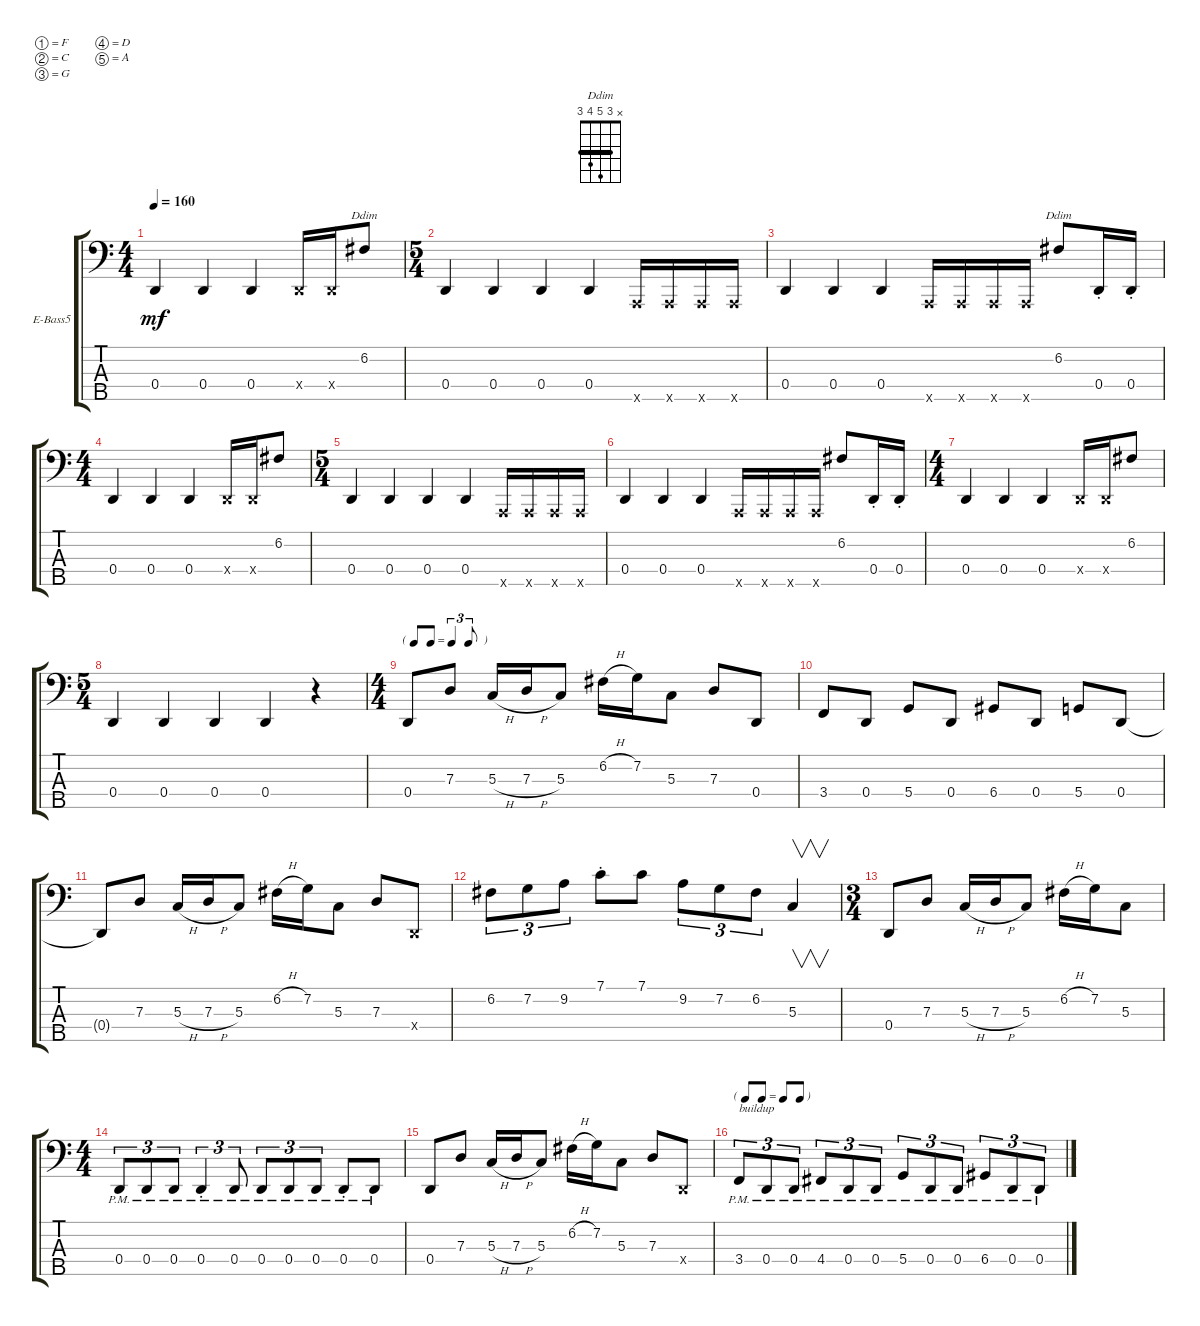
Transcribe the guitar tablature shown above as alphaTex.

\defaultSystemsLayout 4
\bracketExtendMode groupsimilarinstruments
\firstSystemTrackNameOrientation horizontal
\otherSystemsTrackNameOrientation horizontal
\track ("Electric Bass" "E-Bass5") {instrument electricbassfinger}
\staff {score tabs}
\tuning (F2 C2 G1 D1 A0)
\chord ("Ddim" x 3 5 4 3) {barre 3}
\ts (4 4)
\tempo 160
\clef f4
\ks c
0.4.4{dy mf instrument electricbassfinger} 0.4.4 0.4.4 0.4{x}.16 0.4{x}.16 6.2.8{ch "Ddim"} |
\ts (5 4)
0.4.4 0.4.4 0.4.4 0.4.4 0.5{x}.16 0.5{x}.16 0.5{x}.16 0.5{x}.16 |
0.4.4 0.4.4 0.4.4 0.5{x}.16 0.5{x}.16 0.5{x}.16 0.5{x}.16 6.2.8{ch "Ddim"} 0.4{st}.16 0.4{st}.16 |
\ts (4 4)
0.4.4 0.4.4 0.4.4 0.4{x}.16 0.4{x}.16 6.2.8 |
\ts (5 4)
0.4.4 0.4.4 0.4.4 0.4.4 0.5{x}.16 0.5{x}.16 0.5{x}.16 0.5{x}.16 |
0.4.4 0.4.4 0.4.4 0.5{x}.16 0.5{x}.16 0.5{x}.16 0.5{x}.16 6.2.8 0.4{st}.16 0.4{st}.16 |
\ts (4 4)
0.4.4 0.4.4 0.4.4 0.4{x}.16 0.4{x}.16 6.2.8 |
\ts (5 4)
0.4.4 0.4.4 0.4.4 0.4.4 r.4 |
\ts (4 4)
\tf triplet8th
0.4.8 7.3.8 5.3{h}.16 7.3{h}.16 5.3.8 6.2{h}.16 7.2.16 5.3.8 7.3.8 0.4.8 |
3.4.8 0.4.8 5.4.8 0.4.8 6.4.8 0.4.8 5.4.8 0.4.8 |
0.4{t}.8 7.3.8 5.3{h}.16 7.3{h}.16 5.3.8 6.2{h}.16 7.2.16 5.3.8 7.3.8 0.4{x}.8 |
6.2.8{tu (3 2)} 7.2.8{tu (3 2)} 9.2.8{tu (3 2)} 7.1{st}.8 7.1.8 9.2.8{tu (3 2)} 7.2.8{tu (3 2)} 6.2.8{tu (3 2)} 5.3.4{v} |
\ts (3 4)
0.4.8 7.3.8 5.3{h}.16 7.3{h}.16 5.3.8 6.2{h}.16 7.2.16 5.3.8 |
\ts (4 4)
0.4{pm}.8{tu (3 2)} 0.4{pm}.8{tu (3 2)} 0.4{pm}.8{tu (3 2)} 0.4{pm st}.4{tu (3 2)} 0.4{pm}.8{tu (3 2)} 0.4{pm}.8{tu (3 2)} 0.4{pm}.8{tu (3 2)} 0.4{pm}.8{tu (3 2)} 0.4{pm st}.8 0.4{pm}.8 |
0.4.8 7.3.8 5.3{h}.16 7.3{h}.16 5.3.8 6.2{h}.16 7.2.16 5.3.8 7.3.8 0.4{x}.8 |
\tf none
3.4{pm}.8{tu (3 2) txt "buildup"} 0.4{pm}.8{tu (3 2)} 0.4{pm}.8{tu (3 2)} 4.4{pm}.8{tu (3 2)} 0.4{pm}.8{tu (3 2)} 0.4{pm}.8{tu (3 2)} 5.4{pm}.8{tu (3 2)} 0.4{pm}.8{tu (3 2)} 0.4{pm}.8{tu (3 2)} 6.4{pm}.8{tu (3 2)} 0.4{pm}.8{tu (3 2)} 0.4{pm}.8{tu (3 2)}
